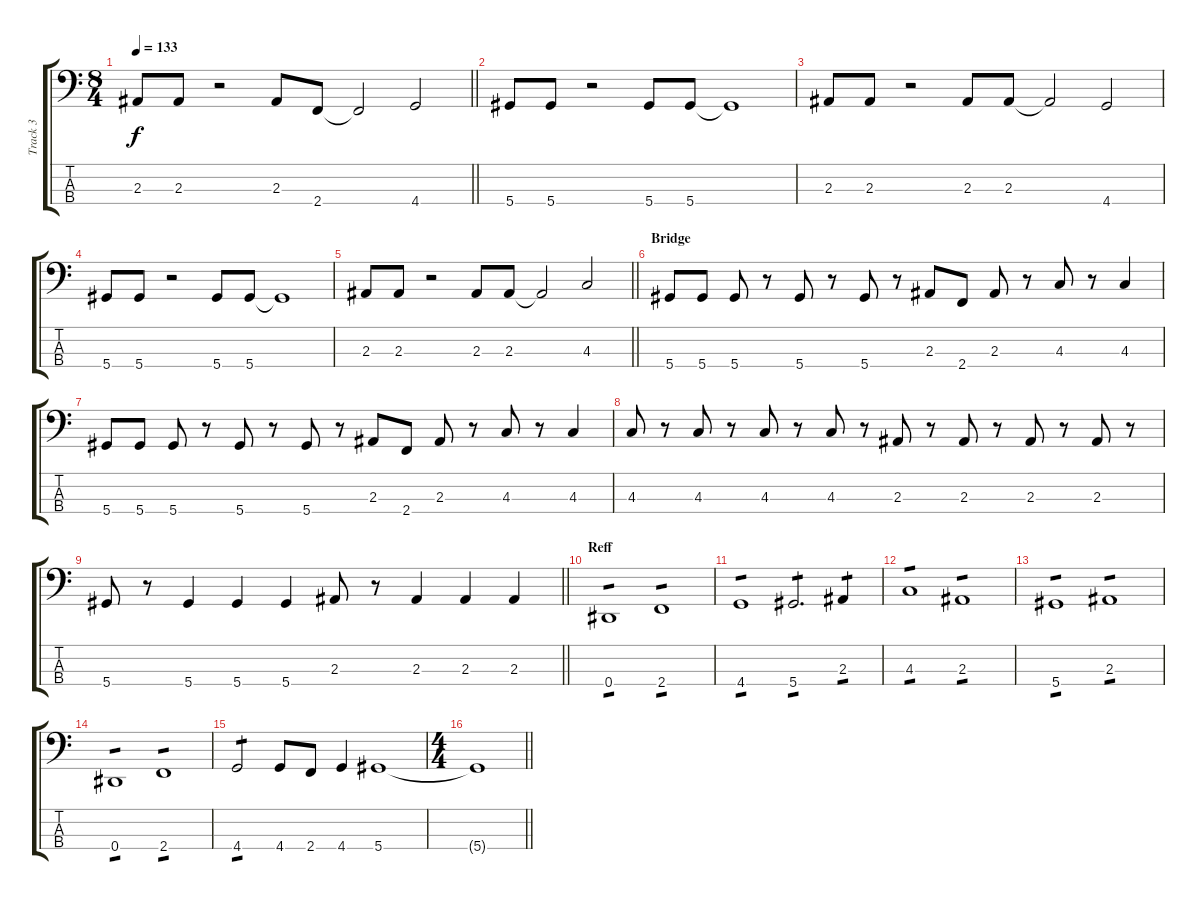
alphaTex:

\track ("Track 3" "Track 3") {instrument electricbassfinger}
\staff {score tabs}
\tuning (Gb2 Db2 Ab1 Eb1) {hide}
\ts (8 4)
\tempo 133
\clef f4
\barLineRight lightlight
\ks c
2.3.8{dy f} 2.3.8 r.2 2.3.8 2.4.8 2.4{t}.2 4.4.2 |
5.4.8 5.4.8 r.2 5.4.8 5.4.8 5.4{t}.1 |
2.3.8 2.3.8 r.2 2.3.8 2.3.8 2.3{t}.2 4.4.2 |
5.4.8 5.4.8 r.2 5.4.8 5.4.8 5.4{t}.1 |
\barLineRight lightlight
2.3.8 2.3.8 r.2 2.3.8 2.3.8 2.3{t}.2 4.3.2 |
\section ("" "Bridge")
5.4.8 5.4.8 5.4.8 r.8 5.4.8 r.8 5.4.8 r.8 2.3.8 2.4.8 2.3.8 r.8 4.3.8 r.8 4.3.4 |
5.4.8 5.4.8 5.4.8 r.8 5.4.8 r.8 5.4.8 r.8 2.3.8 2.4.8 2.3.8 r.8 4.3.8 r.8 4.3.4 |
4.3.8 r.8 4.3.8 r.8 4.3.8 r.8 4.3.8 r.8 2.3.8 r.8 2.3.8 r.8 2.3.8 r.8 2.3.8 r.8 |
\barLineRight lightlight
5.4.8 r.8 5.4.4 5.4.4 5.4.4 2.3.8 r.8 2.3.4 2.3.4 2.3.4 |
\section ("" "Reff")
0.4.1{tp 1} 2.4.1{tp 1} |
4.4.1{tp 1} 5.4.2{d tp 1} 2.3.4{tp 1} |
4.3.1{tp 1} 2.3.1{tp 1} |
5.4.1{tp 1} 2.3.1{tp 1} |
0.4.1{tp 1} 2.4.1{tp 1} |
4.4.2{tp 1} 4.4.8 2.4.8 4.4.4 5.4.1 |
\ts (4 4)
\barLineRight lightlight
5.4{t}.1
